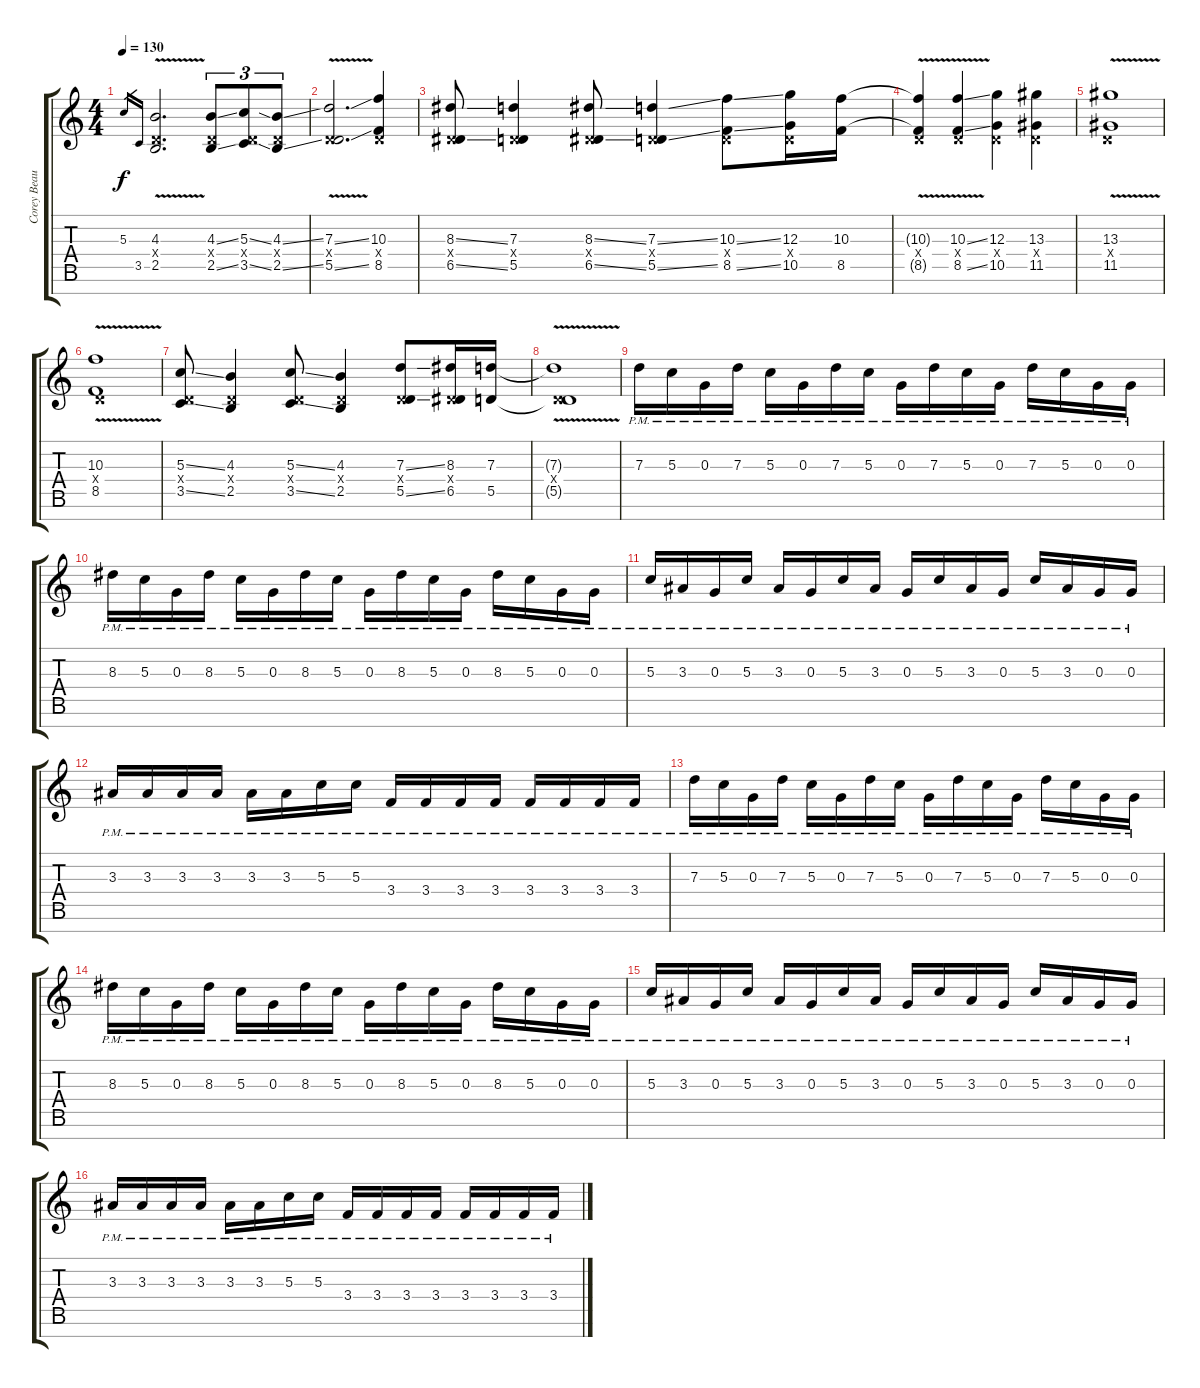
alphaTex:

\track ("Corey Beaulieu Lead" "Corey Beau") {instrument overdrivenguitar}
\staff {score tabs}
\tuning (E4 B3 G3 D3 A2 E2 B1) {hide}
\ts (4 4)
\tempo 130
\clef g2
\ks c
5.3.16{gr dy f} 3.5.16{gr} (4.3{v} 0.4{x} 2.5{v}).2{d} (4.3{ss} 0.4{x} 2.5{ss}).8{tu (3 2)} (5.3{ss} 0.4{x} 3.5{ss}).8{tu (3 2)} (4.3{ss} 0.4{x} 2.5{ss}).8{tu (3 2)} |
(7.3{v ss} 0.4{x} 5.5{v ss}).2{d} (10.3 0.4{x} 8.5).4 |
(8.3{ss} 0.4{x} 6.5{ss}).8 (7.3 0.4{x} 5.5).4 (8.3{ss} 0.4{x} 6.5{ss}).8 (7.3{ss} 0.4{x} 5.5{ss}).4 (10.3{ss} 0.4{x} 8.5{ss}).8 (12.3 0.4{x} 10.5).16 (10.3 8.5).16 |
(10.3{v t} 0.4{x} 8.5{v t}).4 (10.3{v ss} 0.4{x} 8.5{v ss}).4 (12.3 0.4{x} 10.5).4 (13.3 0.4{x} 11.5).4 |
(13.3{v} 0.4{x} 11.5{v}).1 |
(10.3{v} 0.4{x} 8.5{v}).1 |
(5.3{ss} 0.4{x} 3.5{ss}).8 (4.3 0.4{x} 2.5).4 (5.3{ss} 0.4{x} 3.5{ss}).8 (4.3 0.4{x} 2.5).4 (7.3{ss} 0.4{x} 5.5{ss}).8 (8.3 0.4{x} 6.5).16 (7.3 5.5).16 |
(7.3{v t} 0.4{x} 5.5{v t}).1 |
7.3{pm}.16 5.3{pm}.16 0.3{pm}.16 7.3{pm}.16 5.3{pm}.16 0.3{pm}.16 7.3{pm}.16 5.3{pm}.16 0.3{pm}.16 7.3{pm}.16 5.3{pm}.16 0.3{pm}.16 7.3{pm}.16 5.3{pm}.16 0.3{pm}.16 0.3{pm}.16 |
8.3{pm}.16 5.3{pm}.16 0.3{pm}.16 8.3{pm}.16 5.3{pm}.16 0.3{pm}.16 8.3{pm}.16 5.3{pm}.16 0.3{pm}.16 8.3{pm}.16 5.3{pm}.16 0.3{pm}.16 8.3{pm}.16 5.3{pm}.16 0.3{pm}.16 0.3{pm}.16 |
5.3{pm}.16 3.3{pm}.16 0.3{pm}.16 5.3{pm}.16 3.3{pm}.16 0.3{pm}.16 5.3{pm}.16 3.3{pm}.16 0.3{pm}.16 5.3{pm}.16 3.3{pm}.16 0.3{pm}.16 5.3{pm}.16 3.3{pm}.16 0.3{pm}.16 0.3{pm}.16 |
3.3{pm}.16 3.3{pm}.16 3.3{pm}.16 3.3{pm}.16 3.3{pm}.16 3.3{pm}.16 5.3{pm}.16 5.3{pm}.16 3.4{pm}.16 3.4{pm}.16 3.4{pm}.16 3.4{pm}.16 3.4{pm}.16 3.4{pm}.16 3.4{pm}.16 3.4{pm}.16 |
7.3{pm}.16 5.3{pm}.16 0.3{pm}.16 7.3{pm}.16 5.3{pm}.16 0.3{pm}.16 7.3{pm}.16 5.3{pm}.16 0.3{pm}.16 7.3{pm}.16 5.3{pm}.16 0.3{pm}.16 7.3{pm}.16 5.3{pm}.16 0.3{pm}.16 0.3{pm}.16 |
8.3{pm}.16 5.3{pm}.16 0.3{pm}.16 8.3{pm}.16 5.3{pm}.16 0.3{pm}.16 8.3{pm}.16 5.3{pm}.16 0.3{pm}.16 8.3{pm}.16 5.3{pm}.16 0.3{pm}.16 8.3{pm}.16 5.3{pm}.16 0.3{pm}.16 0.3{pm}.16 |
5.3{pm}.16 3.3{pm}.16 0.3{pm}.16 5.3{pm}.16 3.3{pm}.16 0.3{pm}.16 5.3{pm}.16 3.3{pm}.16 0.3{pm}.16 5.3{pm}.16 3.3{pm}.16 0.3{pm}.16 5.3{pm}.16 3.3{pm}.16 0.3{pm}.16 0.3{pm}.16 |
3.3{pm}.16 3.3{pm}.16 3.3{pm}.16 3.3{pm}.16 3.3{pm}.16 3.3{pm}.16 5.3{pm}.16 5.3{pm}.16 3.4{pm}.16 3.4{pm}.16 3.4{pm}.16 3.4{pm}.16 3.4{pm}.16 3.4{pm}.16 3.4{pm}.16 3.4{pm}.16
